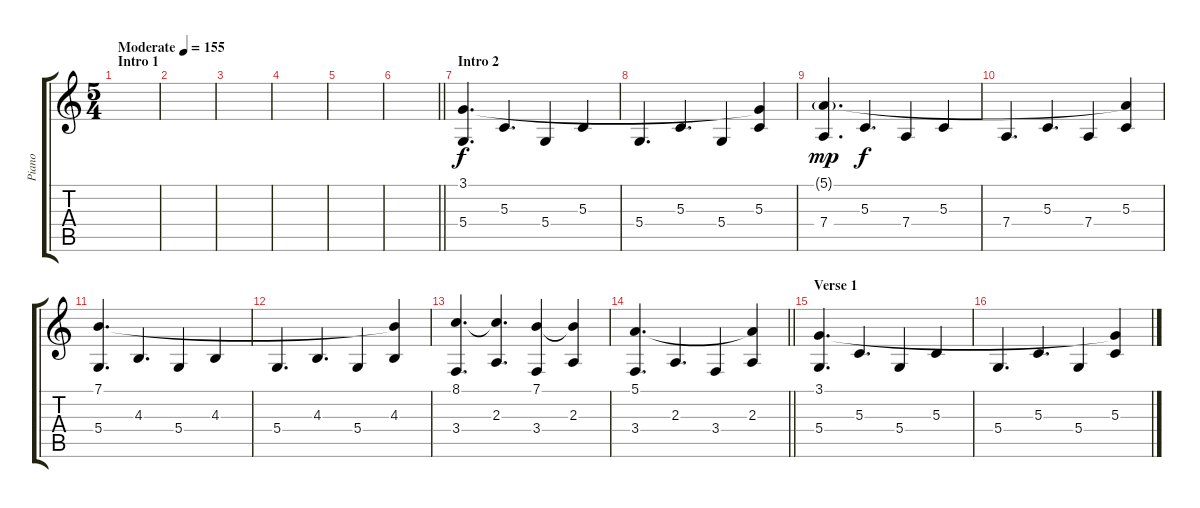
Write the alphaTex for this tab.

\track ("Piano" "Piano") {instrument acousticgrandpiano}
\staff {score tabs}
\tuning (E4 B3 G3 D3 A2 E2) {hide}
\ts (5 4)
\section ("" "Intro 1")
\tempo (155 "Moderate")
\clef g2
\ks c
|
|
|
|
|
\barLineRight lightlight
|
\section ("" "Intro 2")
(3.1 5.4).4{d} 5.3.4{d} 5.4.4 5.3.4 |
5.4.4{d} 5.3.4{d} 5.4.4 (3.1{t} 5.3).4 |
(5.1{g} 7.4).4{d dy mp} 5.3.4{d dy f} 7.4.4 5.3.4 |
7.4.4{d} 5.3.4{d} 7.4.4 (5.1{t} 5.3).4 |
(7.1 5.4).4{d} 4.3.4{d} 5.4.4 4.3.4 |
5.4.4{d} 4.3.4{d} 5.4.4 (7.1{t} 4.3).4 |
(8.1 3.4).4{d} (8.1{t} 2.3).4{d} (7.1 3.4).4 (7.1{t} 2.3).4 |
\barLineRight lightlight
(5.1 3.4).4{d} 2.3.4{d} 3.4.4 (5.1{t} 2.3).4 |
\section ("" "Verse 1")
(3.1 5.4).4{d} 5.3.4{d} 5.4.4 5.3.4 |
5.4.4{d} 5.3.4{d} 5.4.4 (3.1{t} 5.3).4
